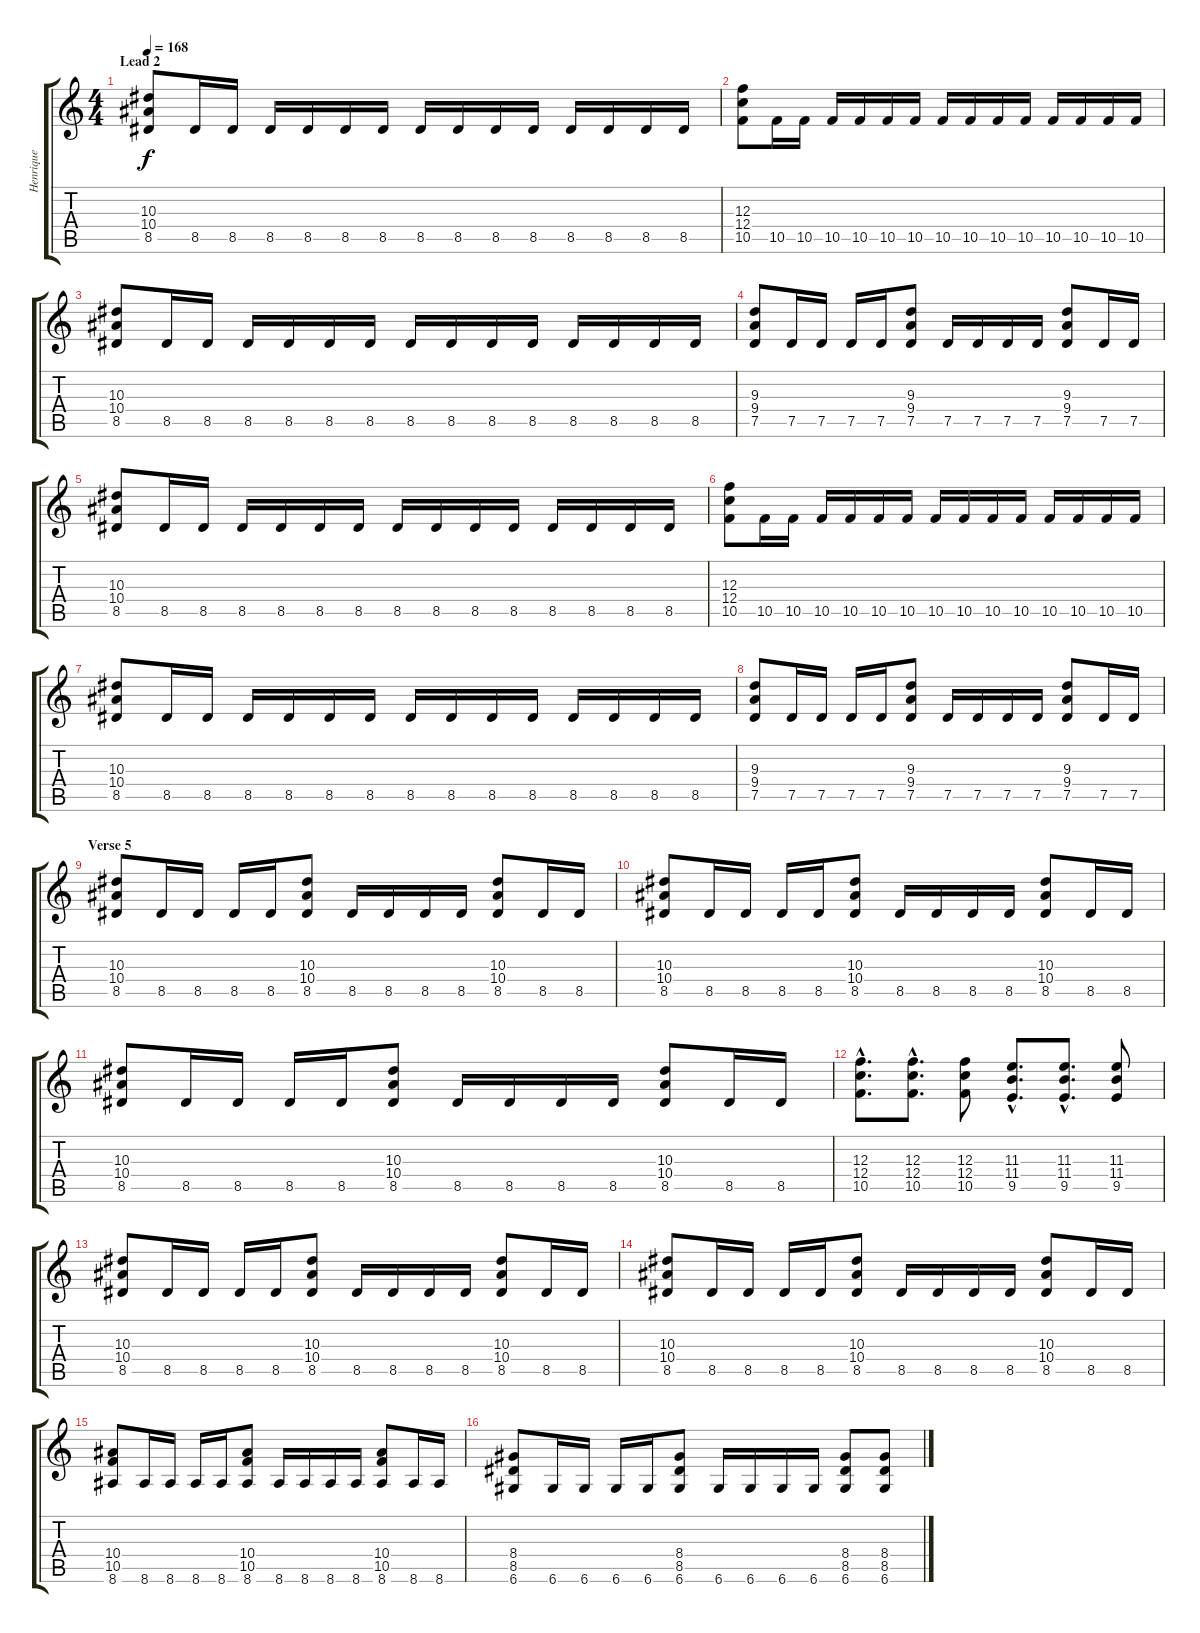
\track ("Henrique" "Henrique") {instrument distortionguitar}
\staff {score tabs}
\tuning (D4 A3 F3 C3 G2 D2) {hide}
\ts (4 4)
\section ("" "Lead 2")
\tempo 168
\clef g2
\ks c
(10.3 10.4 8.5).8{dy f} 8.5.16 8.5.16 8.5.16 8.5.16 8.5.16 8.5.16 8.5.16 8.5.16 8.5.16 8.5.16 8.5.16 8.5.16 8.5.16 8.5.16 |
(12.3 12.4 10.5).8 10.5.16 10.5.16 10.5.16 10.5.16 10.5.16 10.5.16 10.5.16 10.5.16 10.5.16 10.5.16 10.5.16 10.5.16 10.5.16 10.5.16 |
(10.3 10.4 8.5).8 8.5.16 8.5.16 8.5.16 8.5.16 8.5.16 8.5.16 8.5.16 8.5.16 8.5.16 8.5.16 8.5.16 8.5.16 8.5.16 8.5.16 |
(9.3 9.4 7.5).8 7.5.16 7.5.16 7.5.16 7.5.16 (9.3 9.4 7.5).8 7.5.16 7.5.16 7.5.16 7.5.16 (9.3 9.4 7.5).8 7.5.16 7.5.16 |
(10.3 10.4 8.5).8 8.5.16 8.5.16 8.5.16 8.5.16 8.5.16 8.5.16 8.5.16 8.5.16 8.5.16 8.5.16 8.5.16 8.5.16 8.5.16 8.5.16 |
(12.3 12.4 10.5).8 10.5.16 10.5.16 10.5.16 10.5.16 10.5.16 10.5.16 10.5.16 10.5.16 10.5.16 10.5.16 10.5.16 10.5.16 10.5.16 10.5.16 |
(10.3 10.4 8.5).8 8.5.16 8.5.16 8.5.16 8.5.16 8.5.16 8.5.16 8.5.16 8.5.16 8.5.16 8.5.16 8.5.16 8.5.16 8.5.16 8.5.16 |
(9.3 9.4 7.5).8 7.5.16 7.5.16 7.5.16 7.5.16 (9.3 9.4 7.5).8 7.5.16 7.5.16 7.5.16 7.5.16 (9.3 9.4 7.5).8 7.5.16 7.5.16 |
\section ("" "Verse 5")
(10.3 10.4 8.5).8 8.5.16 8.5.16 8.5.16 8.5.16 (10.3 10.4 8.5).8 8.5.16 8.5.16 8.5.16 8.5.16 (10.3 10.4 8.5).8 8.5.16 8.5.16 |
(10.3 10.4 8.5).8 8.5.16 8.5.16 8.5.16 8.5.16 (10.3 10.4 8.5).8 8.5.16 8.5.16 8.5.16 8.5.16 (10.3 10.4 8.5).8 8.5.16 8.5.16 |
(10.3 10.4 8.5).8 8.5.16 8.5.16 8.5.16 8.5.16 (10.3 10.4 8.5).8 8.5.16 8.5.16 8.5.16 8.5.16 (10.3 10.4 8.5).8 8.5.16 8.5.16 |
(12.3{hac} 12.4{hac} 10.5{hac}).8{d} (12.3{hac} 12.4{hac} 10.5{hac}).8{d} (12.3 12.4 10.5).8 (11.3{hac} 11.4{hac} 9.5{hac}).8{d} (11.3{hac} 11.4{hac} 9.5{hac}).8{d} (11.3 11.4 9.5).8 |
(10.3 10.4 8.5).8 8.5.16 8.5.16 8.5.16 8.5.16 (10.3 10.4 8.5).8 8.5.16 8.5.16 8.5.16 8.5.16 (10.3 10.4 8.5).8 8.5.16 8.5.16 |
(10.3 10.4 8.5).8 8.5.16 8.5.16 8.5.16 8.5.16 (10.3 10.4 8.5).8 8.5.16 8.5.16 8.5.16 8.5.16 (10.3 10.4 8.5).8 8.5.16 8.5.16 |
(10.4 10.5 8.6).8 8.6.16 8.6.16 8.6.16 8.6.16 (10.4 10.5 8.6).8 8.6.16 8.6.16 8.6.16 8.6.16 (10.4 10.5 8.6).8 8.6.16 8.6.16 |
(8.4 8.5 6.6).8 6.6.16 6.6.16 6.6.16 6.6.16 (8.4 8.5 6.6).8 6.6.16 6.6.16 6.6.16 6.6.16 (8.4 8.5 6.6).8 (8.4 8.5 6.6).8
